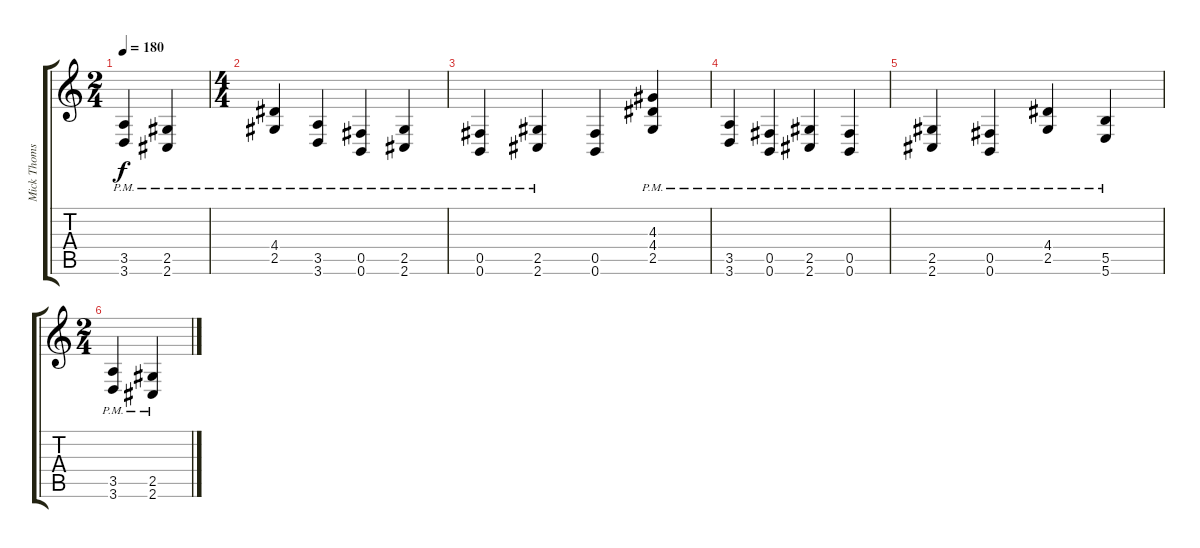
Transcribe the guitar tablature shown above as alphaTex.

\track ("Mick Thomson" "Mick Thoms") {instrument distortionguitar}
\staff {score tabs}
\tuning (Db4 Ab3 E3 B2 Gb2 B1) {hide}
\ts (2 4)
\tempo 180
\clef g2
\ks c
(3.5{pm} 3.6{pm}).4{dy f} (2.5{pm} 2.6{pm}).4 |
\ts (4 4)
(4.4{pm} 2.5{pm}).4 (3.5{pm} 3.6{pm}).4 (0.5{pm} 0.6{pm}).4 (2.5{pm} 2.6{pm}).4 |
(0.5{pm} 0.6{pm}).4 (2.5{pm} 2.6{pm}).4 (0.5 0.6).4 (4.3{pm} 4.4{pm} 2.5{pm}).4 |
(3.5{pm} 3.6{pm}).4 (0.5{pm} 0.6{pm}).4 (2.5{pm} 2.6{pm}).4 (0.5{pm} 0.6{pm}).4 |
(2.5{pm} 2.6{pm}).4 (0.5{pm} 0.6{pm}).4 (4.4{pm} 2.5{pm}).4 (5.5{pm} 5.6{pm}).4 |
\ts (2 4)
(3.5{pm} 3.6{pm}).4 (2.5{pm} 2.6{pm}).4
